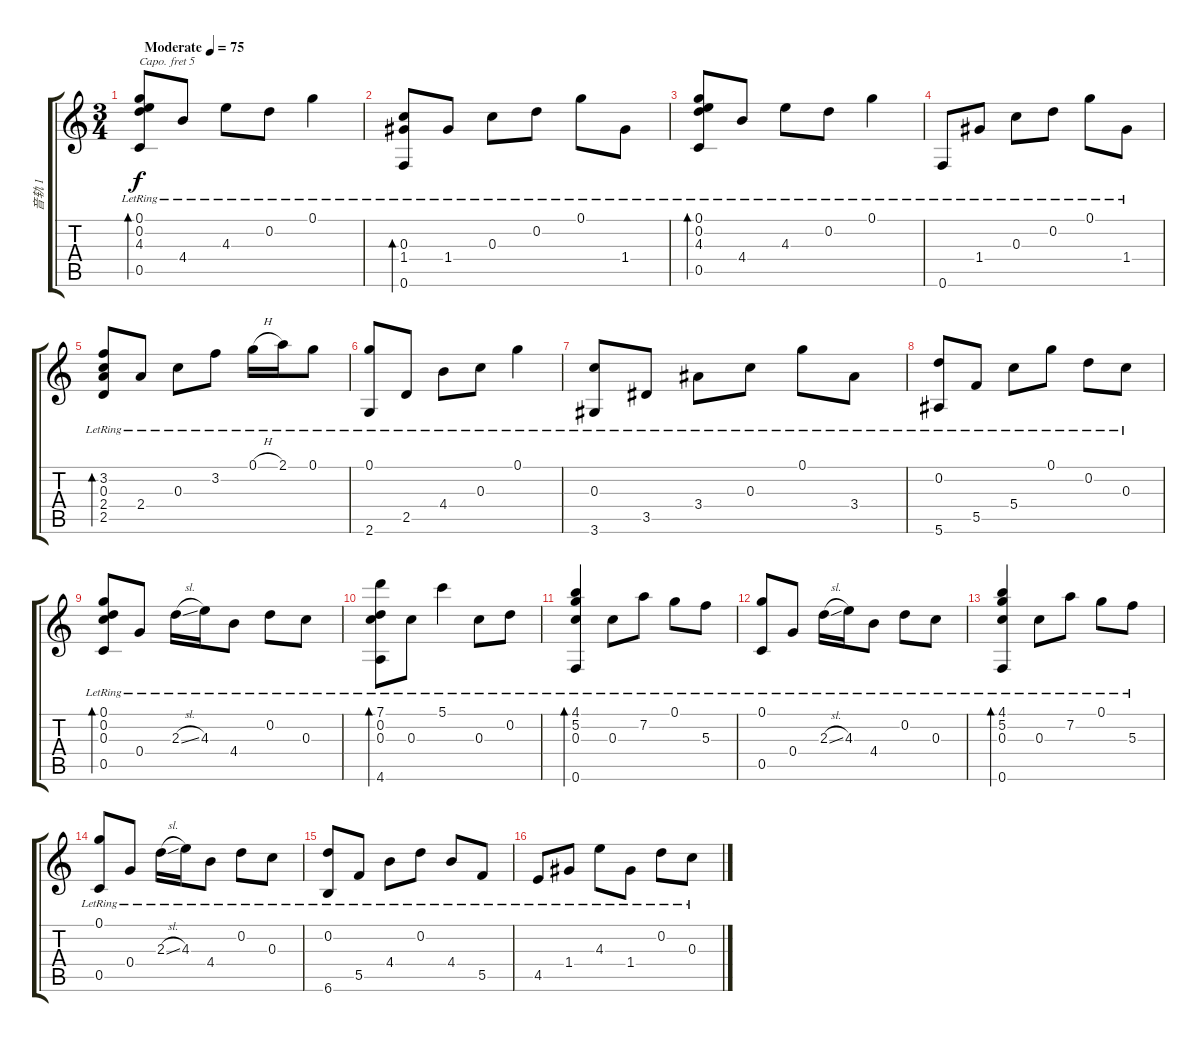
\track ("音轨 1" "音轨 1") {instrument acousticguitarsteel}
\staff {score tabs}
\capo 5
\tuning (D4 A3 G3 D3 G2 C2) {hide}
\ts (3 4)
\tempo (75 "Moderate")
\clef g2
\ks c
(0.1{lr} 0.2{lr} 4.3{lr} 0.5{lr}).8{bd 240 dy f instrument acousticguitarsteel} 4.4{lr}.8 4.3{lr}.8 0.2{lr}.8 0.1{lr}.4 |
(0.3{lr} 1.4{lr} 0.6{lr}).8{bd 240} 1.4{lr}.8 0.3{lr}.8 0.2{lr}.8 0.1{lr}.8 1.4{lr}.8 |
(0.1{lr} 0.2{lr} 4.3{lr} 0.5{lr}).8{bd 240} 4.4{lr}.8 4.3{lr}.8 0.2{lr}.8 0.1{lr}.4 |
0.6{lr}.8 1.4{lr}.8 0.3{lr}.8 0.2{lr}.8 0.1{lr}.8 1.4{lr}.8 |
(3.2{lr} 0.3{lr} 2.4{lr} 2.5{lr}).8{bd 240} 2.4{lr}.8 0.3{lr}.8 3.2{lr}.8 0.1{h lr}.16 2.1{lr}.16 0.1{lr}.8 |
(0.1{lr} 2.6{lr}).8 2.5{lr}.8 4.4{lr}.8 0.3{lr}.8 0.1{lr}.4 |
(0.3{lr} 3.6{lr}).8 3.5{lr}.8 3.4{lr}.8 0.3{lr}.8 0.1{lr}.8 3.4{lr}.8 |
(0.2{lr} 5.6{lr}).8 5.5{lr}.8 5.4{lr}.8 0.1{lr}.8 0.2{lr}.8 0.3{lr}.8 |
(0.1{lr} 0.2{lr} 0.3{lr} 0.5{lr}).8{bd 240} 0.4{lr}.8 2.3{sl lr}.16 4.3{lr}.16 4.4{lr}.8 0.2{lr}.8 0.3{lr}.8 |
(7.1{lr} 0.2{lr} 0.3{lr} 4.6{lr}).8{bd 240} 0.3{lr}.8 5.1{lr}.4 0.3{lr}.8 0.2{lr}.8 |
(4.1{lr} 5.2{lr} 0.3{lr} 0.6{lr}).4{bd 240} 0.3{lr}.8 7.2{lr}.8 0.1{lr}.8 5.3{lr}.8 |
(0.1{lr} 0.5{lr}).8 0.4{lr}.8 2.3{sl lr}.16 4.3{lr}.16 4.4{lr}.8 0.2{lr}.8 0.3{lr}.8 |
(4.1{lr} 5.2{lr} 0.3{lr} 0.6{lr}).4{bd 240} 0.3{lr}.8 7.2{lr}.8 0.1{lr}.8 5.3{lr}.8 |
(0.1{lr} 0.5{lr}).8 0.4{lr}.8 2.3{sl lr}.16 4.3{lr}.16 4.4{lr}.8 0.2{lr}.8 0.3{lr}.8 |
(0.2{lr} 6.6{lr}).8 5.5{lr}.8 4.4{lr}.8 0.2{lr}.8 4.4{lr}.8 5.5{lr}.8 |
4.5{lr}.8 1.4{lr}.8 4.3{lr}.8 1.4{lr}.8 0.2{lr}.8 0.3{lr}.8
